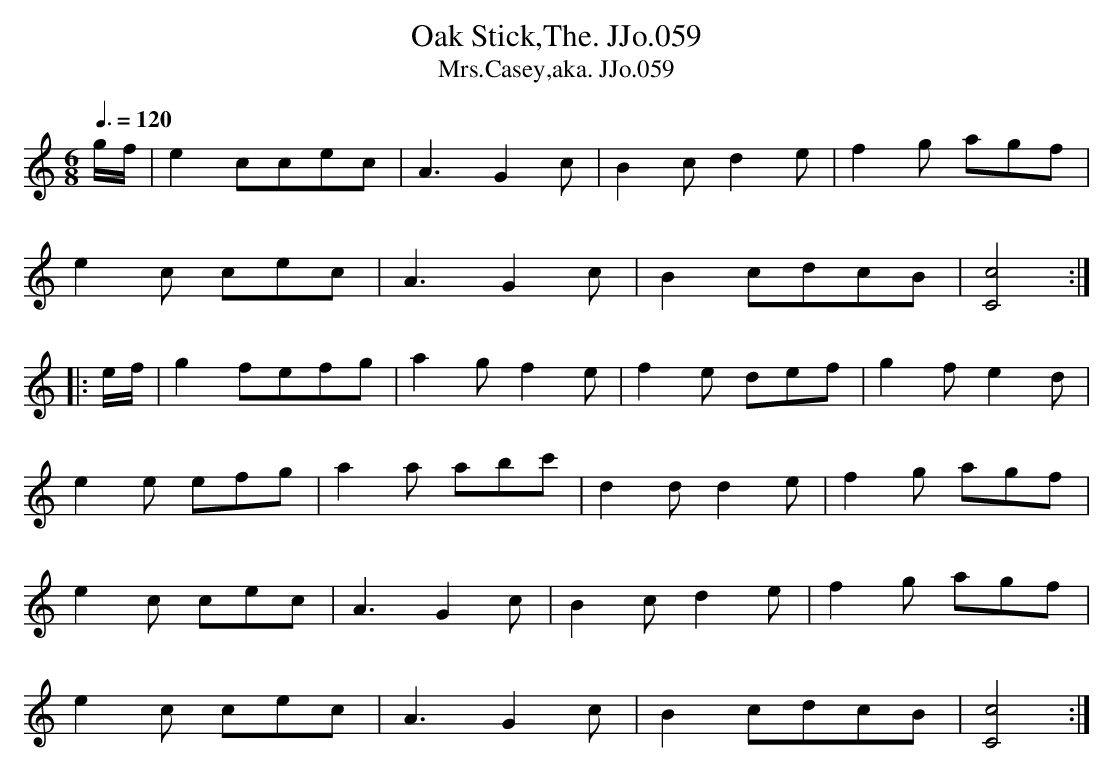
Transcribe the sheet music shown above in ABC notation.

X:1
T:Oak Stick,The. JJo.059
T:Mrs.Casey,aka. JJo.059
L:1/8
M:6/8
Q:3/8=120
K:C
g/f/|e2ccec|A3G2c|B2cd2e|f2g agf|!
e2c cec|A3G2c|B2cdcB|[c4C4]::!
e/f/|g2fefg|a2gf2e|f2e def|g2fe2d|!
e2e efg|a2a abc'|d2dd2e|f2g agf|!
e2c cec|A3G2c|B2cd2e|f2g agf|!
e2c cec|A3G2c|B2cdcB|[c4C4]:|
